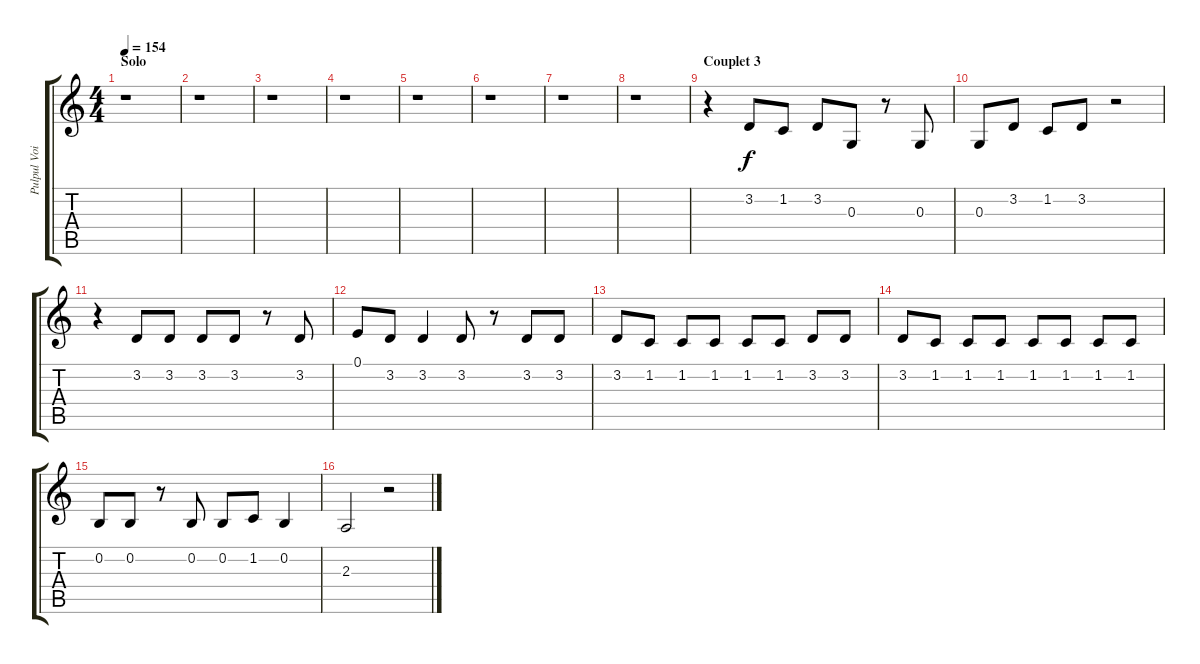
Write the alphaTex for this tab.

\track ("Pulpul Voix" "Pulpul Voi") {instrument clarinet}
\staff {score tabs}
\tuning (E4 B3 G3 D3 A2 E2) {hide}
\ts (4 4)
\section ("" "Solo")
\tempo 154
\clef g2
\ks c
r.1{dy f} |
r.1 |
r.1 |
r.1 |
r.1 |
r.1 |
r.1 |
r.1 |
\section ("" "Couplet 3")
r.4 3.2.8 1.2.8 3.2.8 0.3.8 r.8 0.3.8 |
0.3.8 3.2.8 1.2.8 3.2.8 r.2 |
r.4 3.2.8 3.2.8 3.2.8 3.2.8 r.8 3.2.8 |
0.1.8 3.2.8 3.2.4 3.2.8 r.8 3.2.8 3.2.8 |
3.2.8 1.2.8 1.2.8 1.2.8 1.2.8 1.2.8 3.2.8 3.2.8 |
3.2.8 1.2.8 1.2.8 1.2.8 1.2.8 1.2.8 1.2.8 1.2.8 |
0.2.8 0.2.8 r.8 0.2.8 0.2.8 1.2.8 0.2.4 |
2.3.2 r.2
